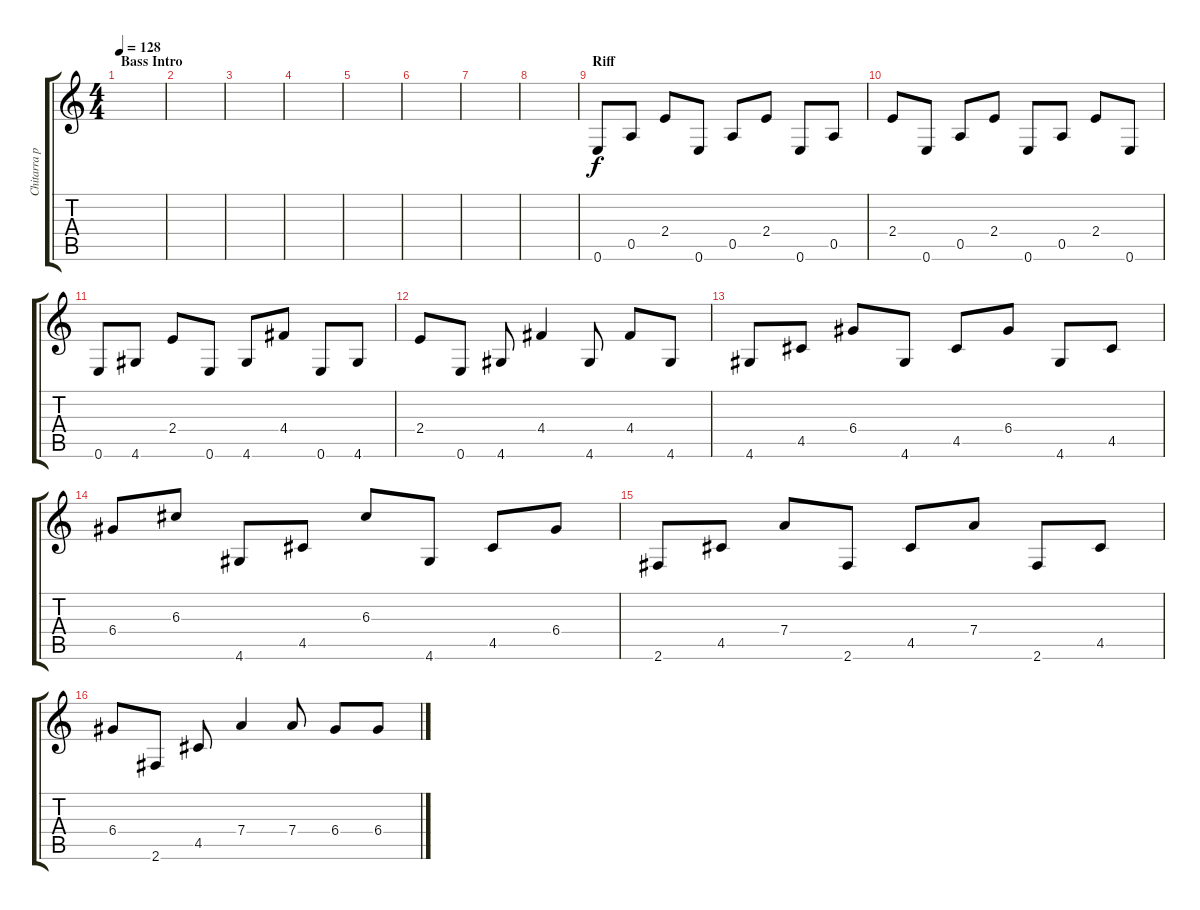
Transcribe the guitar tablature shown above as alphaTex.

\track ("Chitarra pulita" "Chitarra p") {instrument electricguitarjazz}
\staff {score tabs}
\tuning (E4 B3 G3 D3 A2 E2) {hide}
\ts (4 4)
\section ("" "Bass Intro")
\tempo 128
\clef g2
\ks c
|
|
|
|
|
|
|
|
\section ("" "Riff")
0.6.8 0.5.8 2.4.8 0.6.8 0.5.8 2.4.8 0.6.8 0.5.8 |
2.4.8 0.6.8 0.5.8 2.4.8 0.6.8 0.5.8 2.4.8 0.6.8 |
0.6.8 4.6.8 2.4.8 0.6.8 4.6.8 4.4.8 0.6.8 4.6.8 |
2.4.8 0.6.8 4.6.8 4.4.4 4.6.8 4.4.8 4.6.8 |
4.6.8 4.5.8 6.4.8 4.6.8 4.5.8 6.4.8 4.6.8 4.5.8 |
6.4.8 6.3.8 4.6.8 4.5.8 6.3.8 4.6.8 4.5.8 6.4.8 |
2.6.8 4.5.8 7.4.8 2.6.8 4.5.8 7.4.8 2.6.8 4.5.8 |
6.4.8 2.6.8 4.5.8 7.4.4 7.4.8 6.4.8 6.4.8
